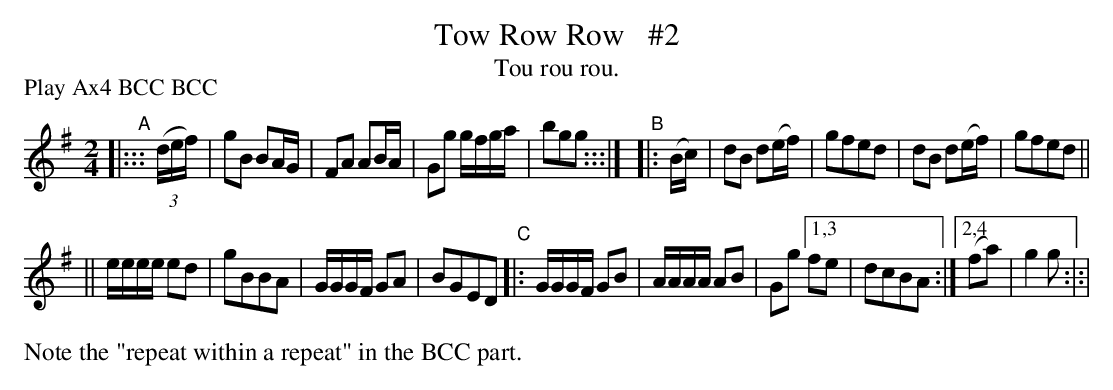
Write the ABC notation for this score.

X:1
T: Tow Row Row   #2
T: Tou rou rou.
P: Play Ax4 BCC BCC
M: 2/4
L: 1/8
K: G
"^A"\
|::: (3(d/e/f/) | gB BA/G/ | FA AB/A/ | Gg g/f/g/a/ | bgg :::|\
"^B"\
|: (B/c/) | dB d(e/f/) | gfed | dB d(e/f/) | gfed ||
|| e/e/e/e/ ed | gBBA | G/G/G/F/ GA | BGED \
"^C"|:\
G/G/G/F/ GB | A/A/A/A/ AB | Gg [1,3 fe | dcBA :|[2,4 (fa) | g2g :|:|
